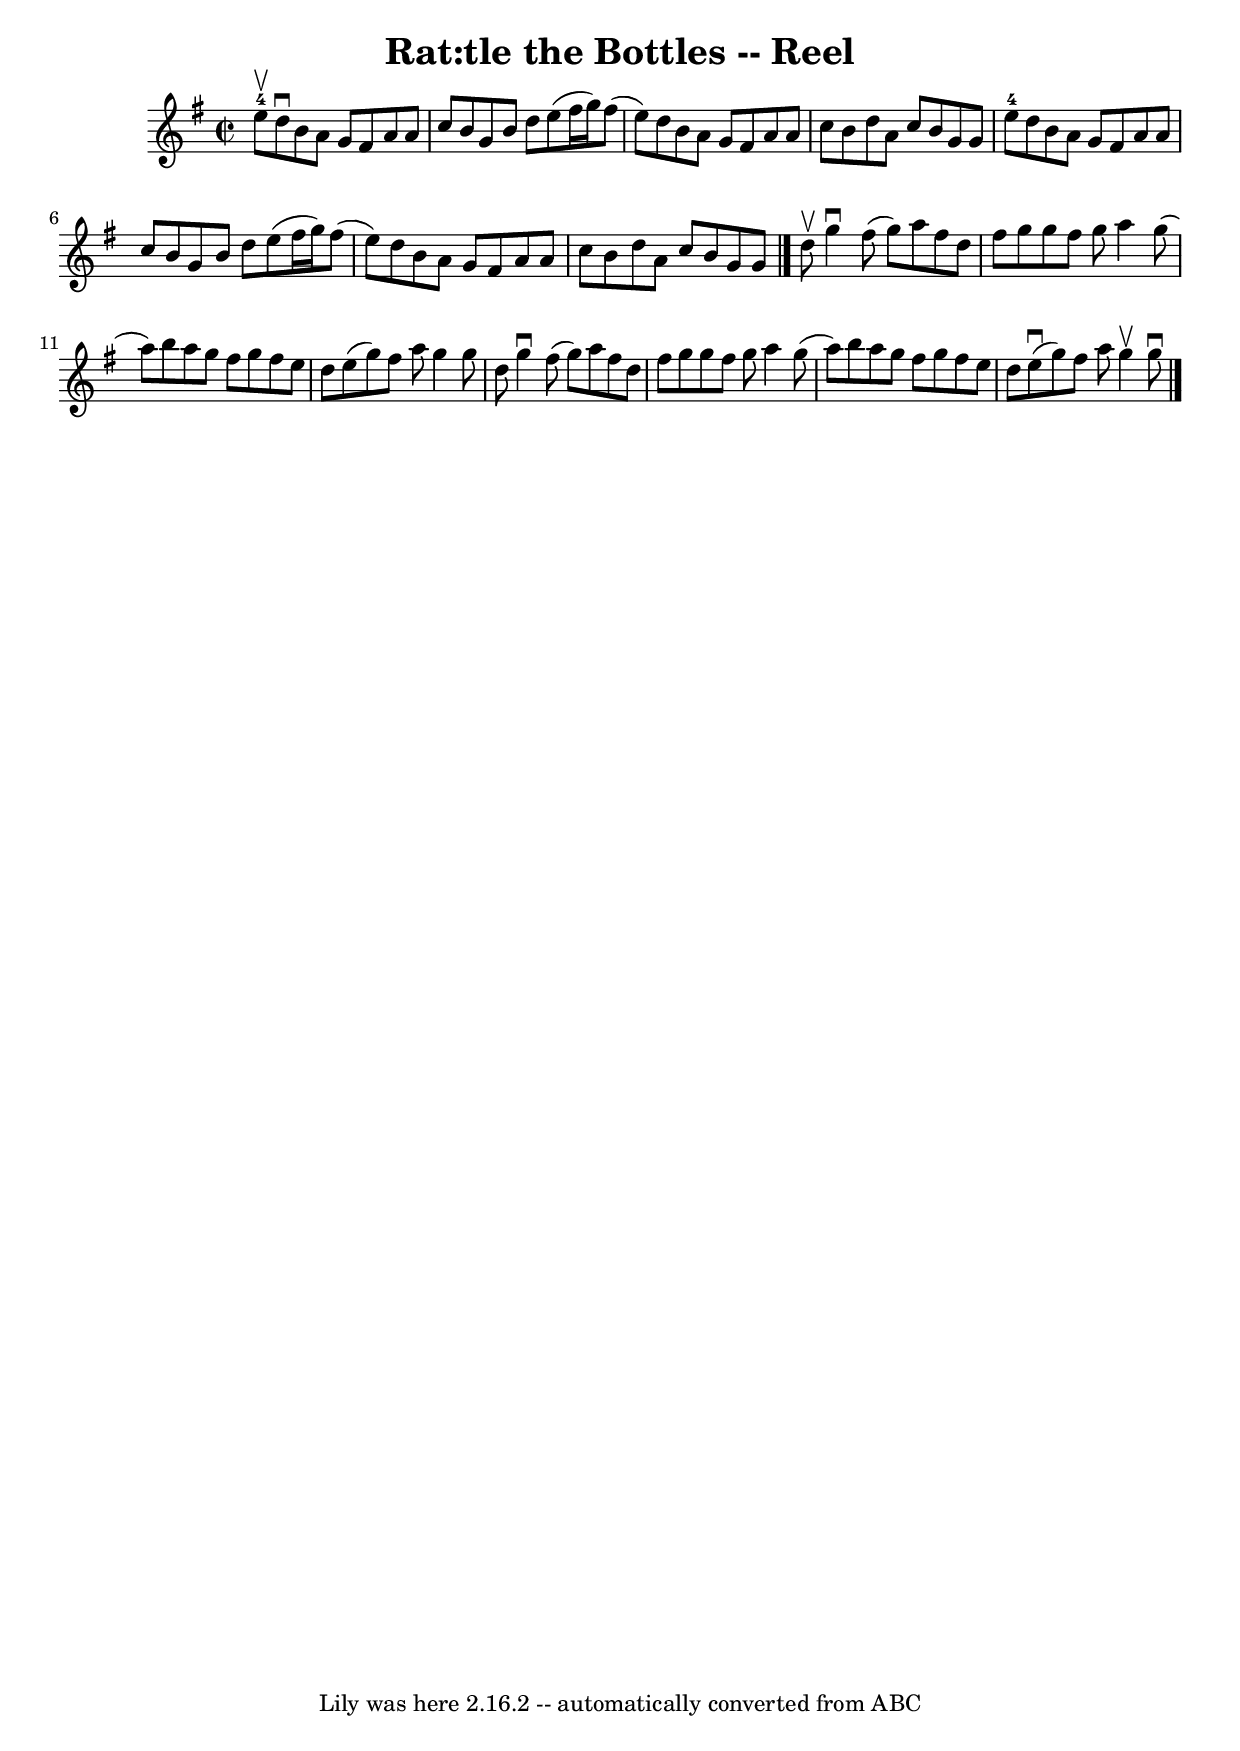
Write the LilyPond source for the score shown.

\version "2.16.2"
\include "Mammoth.ily"
\header {
  %% book = "Ryan's Mammoth Collection"
  crossRefNumber = "1"
  footnotes = "\\\\365"
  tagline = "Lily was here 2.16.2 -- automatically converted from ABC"
  title = "Rat:tle the Bottles -- Reel"

}
voicedefault =  {


  \override Staff.TimeSignature #'style = #'C
  \time 2/2 
  \key g \major
  e''8-4^\upbow |
  d''8^\downbow b'8 
  a'8 g'8 fis'8 a'8 a'8 c''8    |
  b'8 g'8 b'8    
  d''8 e''8 (fis''16 g''16) fis''8 (e''8)   |
  d''8   
  b'8 a'8 g'8 fis'8 a'8 a'8 c''8    |
  b'8 d''8    
  a'8 c''8 b'8 g'8 g'8 e''8-4   |
  d''8 b'8 a'8 
  g'8 fis'8 a'8 a'8 c''8    |
  b'8 g'8 b'8 d''8   
  e''8 (fis''16 g''16) fis''8 (e''8)   |
  d''8 b'8   
  a'8 g'8 fis'8 a'8 a'8 c''8    |
  b'8 d''8 a'8    
  c''8 b'8 g'8 g'8    \bar "|." d''8^\upbow |
  g''4^\downbow fis''8 (g''8) a''8 fis''8 d''8 fis''8    |
  
  g''8 g''8 fis''8 g''8 a''4 g''8 (a''8)   |
  b''8  
  a''8 g''8 fis''8 g''8 fis''8 e''8 d''8    |
  e''8 (
  g''8) fis''8 a''8 g''4 g''8 d''8    |
  g''4^\downbow fis''8 (g''8) a''8 fis''8 d''8 fis''8    |
  
  g''8 g''8 fis''8 g''8 a''4 g''8 (a''8)   |
  b''8  
  a''8 g''8 fis''8 g''8 fis''8 e''8 d''8    |
  e''8^\downbow(g''8) fis''8 a''8 g''4^\upbow g''8^\downbow   
  \bar "|."   

}

\score{
  <<

    \context Staff="default"
    {
      \voicedefault 
      
    }

  >>
  \layout {
    
  }
  \midi {
  }

}
